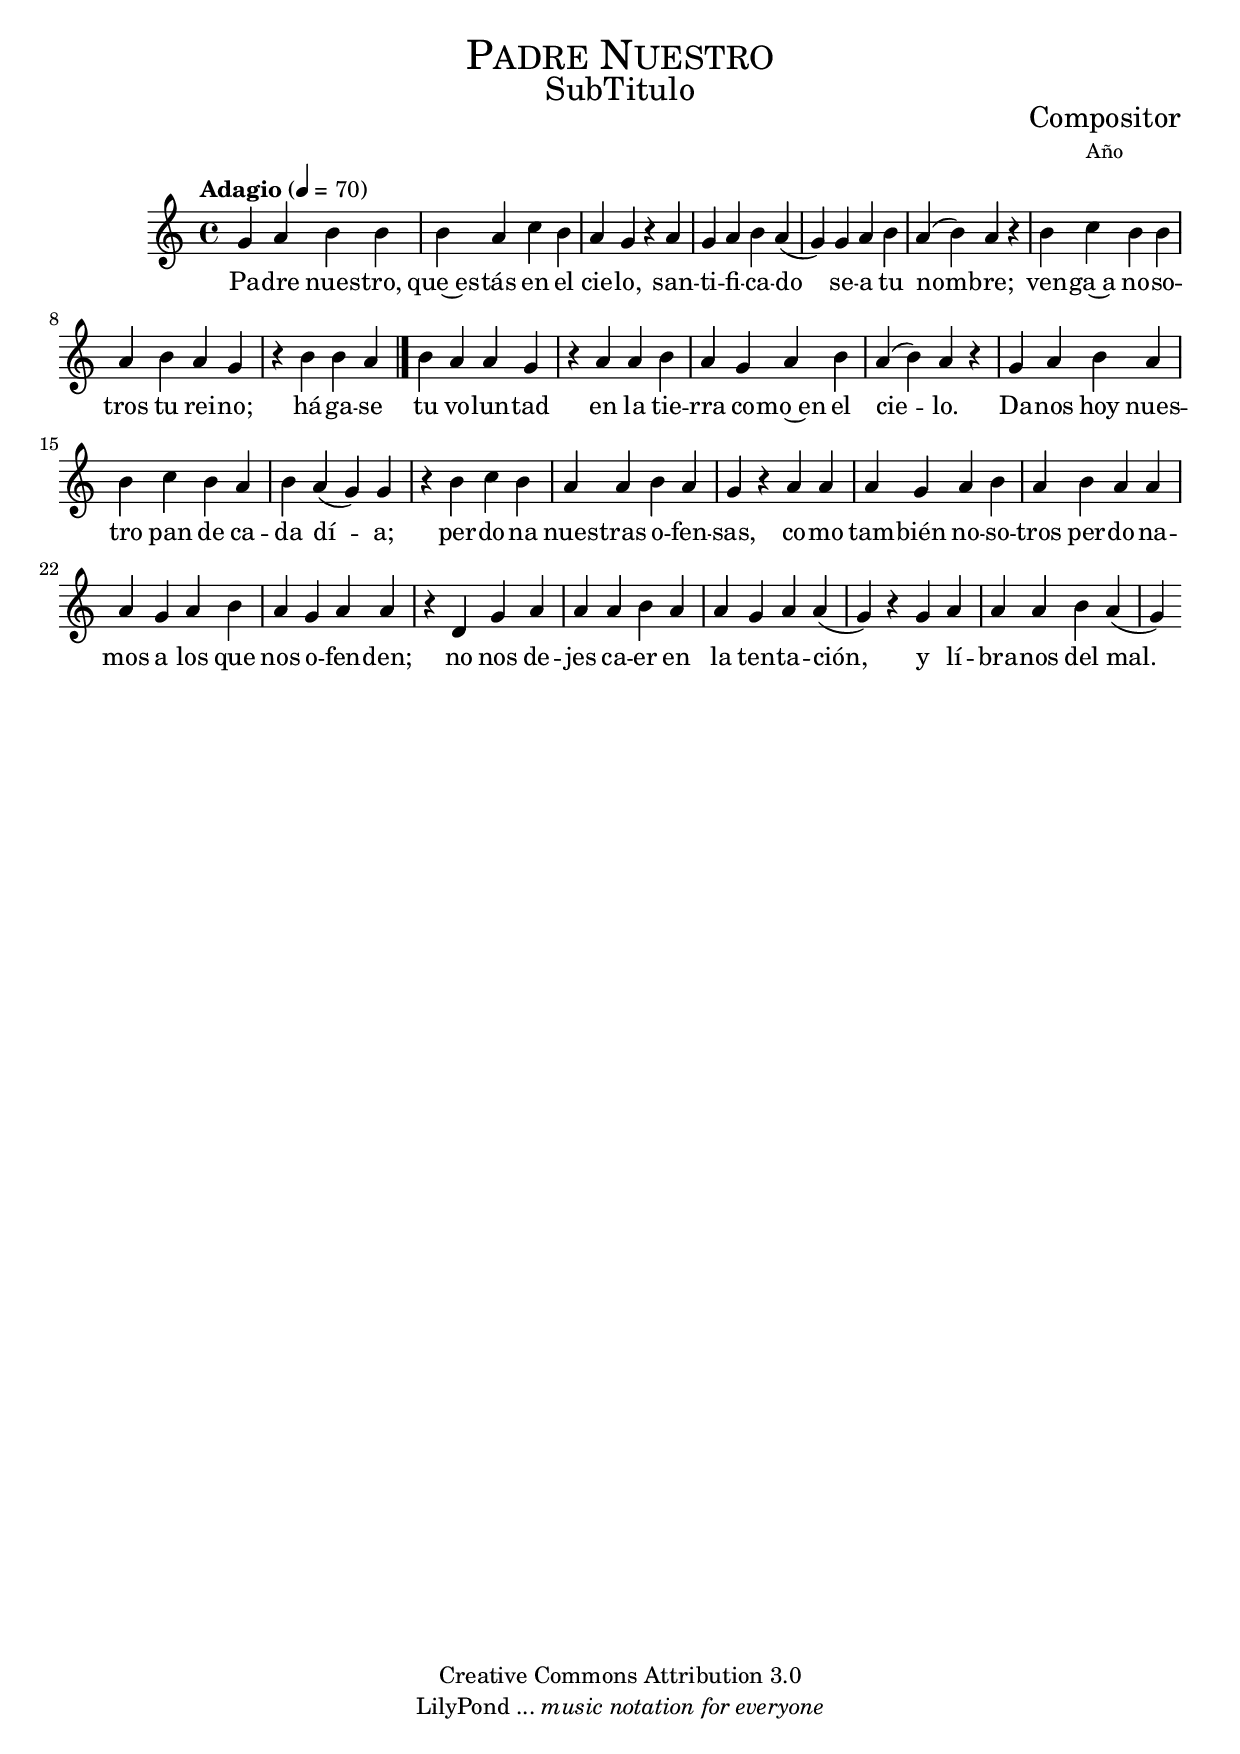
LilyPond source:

% ****************************************************************
%	Titulos del Archivo - Voz/Instrumento
%	by serach.sam@
% ****************************************************************
\language "espanol"
\version "2.19.80"

% --- Includes
%\include "texto.ily"

% --- Tamaño del pentagrama
%#(set-global-staff-size 15)

% --- Parametro globales
global = {  \tempo "Adagio" 4 = 70 \clef treble \key la \minor \time 4/4 s1*9 \bar "|." }

% --- Cabecera
\markup { \fill-line { \center-column { \fontsize #5 \smallCaps "Padre Nuestro" \fontsize #3 "SubTitulo" } } }
\markup { \fill-line { " " \center-column { \fontsize #2 "Compositor" \small "Año" } } }
\header {
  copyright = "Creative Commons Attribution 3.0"
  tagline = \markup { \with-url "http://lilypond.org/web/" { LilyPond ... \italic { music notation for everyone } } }
  breakbefore = ##t
}

% --- Musica
canto = \relative do'' {
  %\compressFullBarRests
  %Escribir la musica aqui...
  sol4 la si si si la do si la sol r
  la4 sol la si la( sol) sol la si la( si) la r
  si4 do si si la si la sol r
  si4 si la si la la sol r
  la4 la si la sol la si la( si) la r
  sol4 la si la si do si la si la( sol) sol r
  si4 do si la la si la sol r
  la4 la la sol la si la si la la la sol la si la sol la la r
  re,4 sol la la la si la la sol la la( sol) r
  sol4 la la la si la( sol)
}

letra = \lyricmode {
  Pa -- dre nues -- tro, que~es -- tás en el cie -- lo,
  san -- ti -- fi -- ca -- do se -- a tu nom -- bre;
  ven -- ga~a no -- so -- tros tu rei -- no;
  há -- ga -- se tu vo -- lun -- tad en la tie -- rra co -- mo~en el cie -- lo.
  Da -- nos hoy nues -- tro pan de ca -- da dí -- a;
  per -- do -- na nues -- tras o -- fen -- sas,
  co -- mo tam -- bién no -- so -- tros per -- do -- na -- mos a los que nos o -- fen -- den;
  no nos de -- jes ca -- er en la ten -- ta -- ción,
  y lí -- bra -- nos del mal.
}

% --- Acordes
acordes = \new ChordNames {
  \set chordChanges = ##t
  \italianChords
  \chordmode {
    
  }
}

% --- Partitura
\score {
  <<
    %\acordes
    \new Staff {
      \set Staff.midiInstrument = #"piano"
      <<
        \new Voice = "voz" {
          <<
            \global
            \canto
          >>
        }
        \new Lyrics {
          \lyricsto "voz"{
            \letra
          }
        }
      >>
    }
  >>
  \midi {}
  \layout {}
}

% --- Pagina
\paper {
  #( set-default-paper-size "letter" )
}